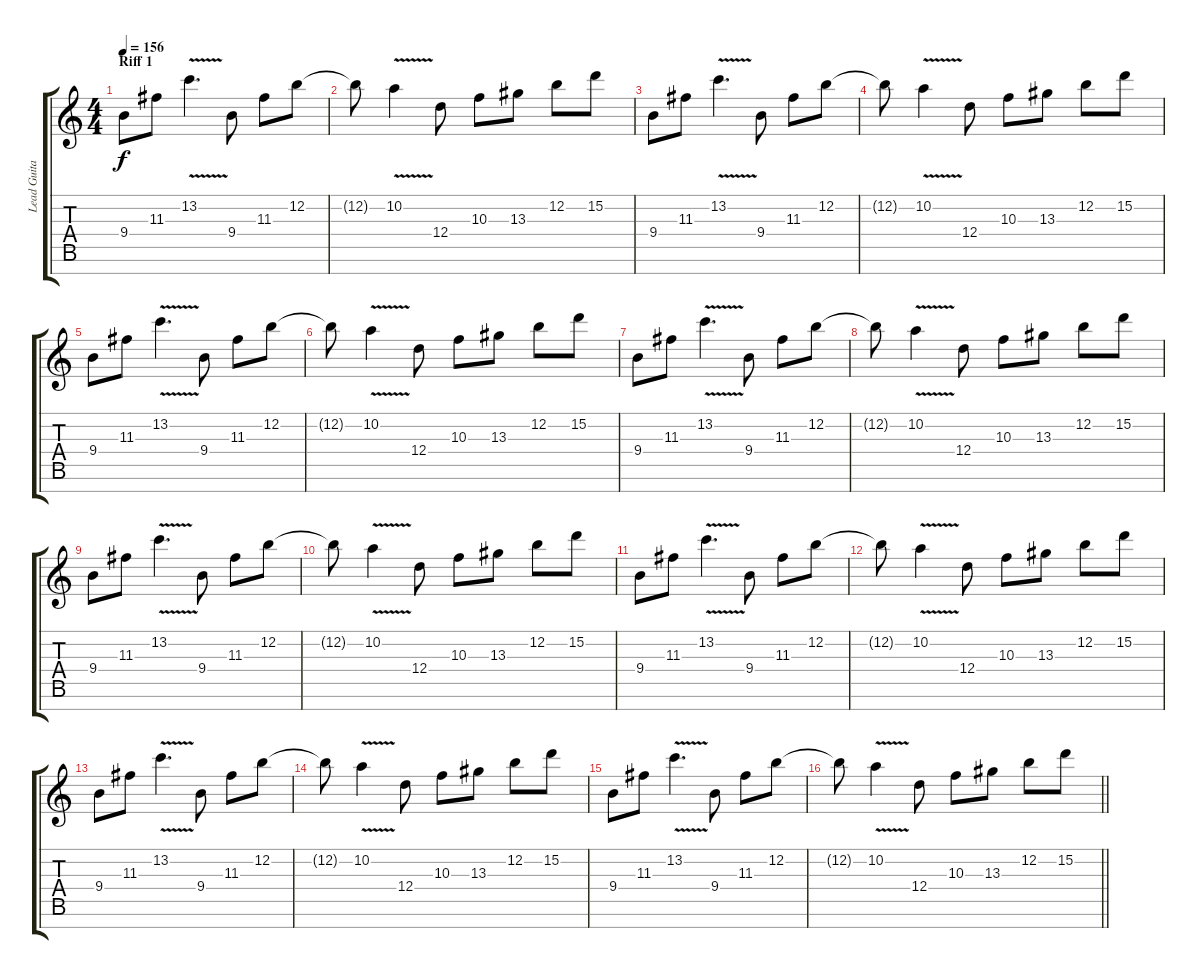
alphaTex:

\track ("Lead Guitar" "Lead Guita") {instrument distortionguitar}
\staff {score tabs}
\tuning (E4 B3 G3 D3 A2 E2 B1) {hide}
\ts (4 4)
\section ("" "Riff 1")
\tempo 156
\clef g2
\ks c
9.4.8{dy f} 11.3.8 13.2{v}.4{d} 9.4.8 11.3.8 12.2.8 |
12.2{t}.8 10.2{v}.4 12.4.8 10.3.8 13.3.8 12.2.8 15.2.8 |
9.4.8 11.3.8 13.2{v}.4{d} 9.4.8 11.3.8 12.2.8 |
12.2{t}.8 10.2{v}.4 12.4.8 10.3.8 13.3.8 12.2.8 15.2.8 |
9.4.8 11.3.8 13.2{v}.4{d} 9.4.8 11.3.8 12.2.8 |
12.2{t}.8 10.2{v}.4 12.4.8 10.3.8 13.3.8 12.2.8 15.2.8 |
9.4.8 11.3.8 13.2{v}.4{d} 9.4.8 11.3.8 12.2.8 |
12.2{t}.8 10.2{v}.4 12.4.8 10.3.8 13.3.8 12.2.8 15.2.8 |
9.4.8 11.3.8 13.2{v}.4{d} 9.4.8 11.3.8 12.2.8 |
12.2{t}.8 10.2{v}.4 12.4.8 10.3.8 13.3.8 12.2.8 15.2.8 |
9.4.8 11.3.8 13.2{v}.4{d} 9.4.8 11.3.8 12.2.8 |
12.2{t}.8 10.2{v}.4 12.4.8 10.3.8 13.3.8 12.2.8 15.2.8 |
9.4.8 11.3.8 13.2{v}.4{d} 9.4.8 11.3.8 12.2.8 |
12.2{t}.8 10.2{v}.4 12.4.8 10.3.8 13.3.8 12.2.8 15.2.8 |
9.4.8 11.3.8 13.2{v}.4{d} 9.4.8 11.3.8 12.2.8 |
\barLineRight lightlight
12.2{t}.8 10.2{v}.4 12.4.8 10.3.8 13.3.8 12.2.8 15.2.8
